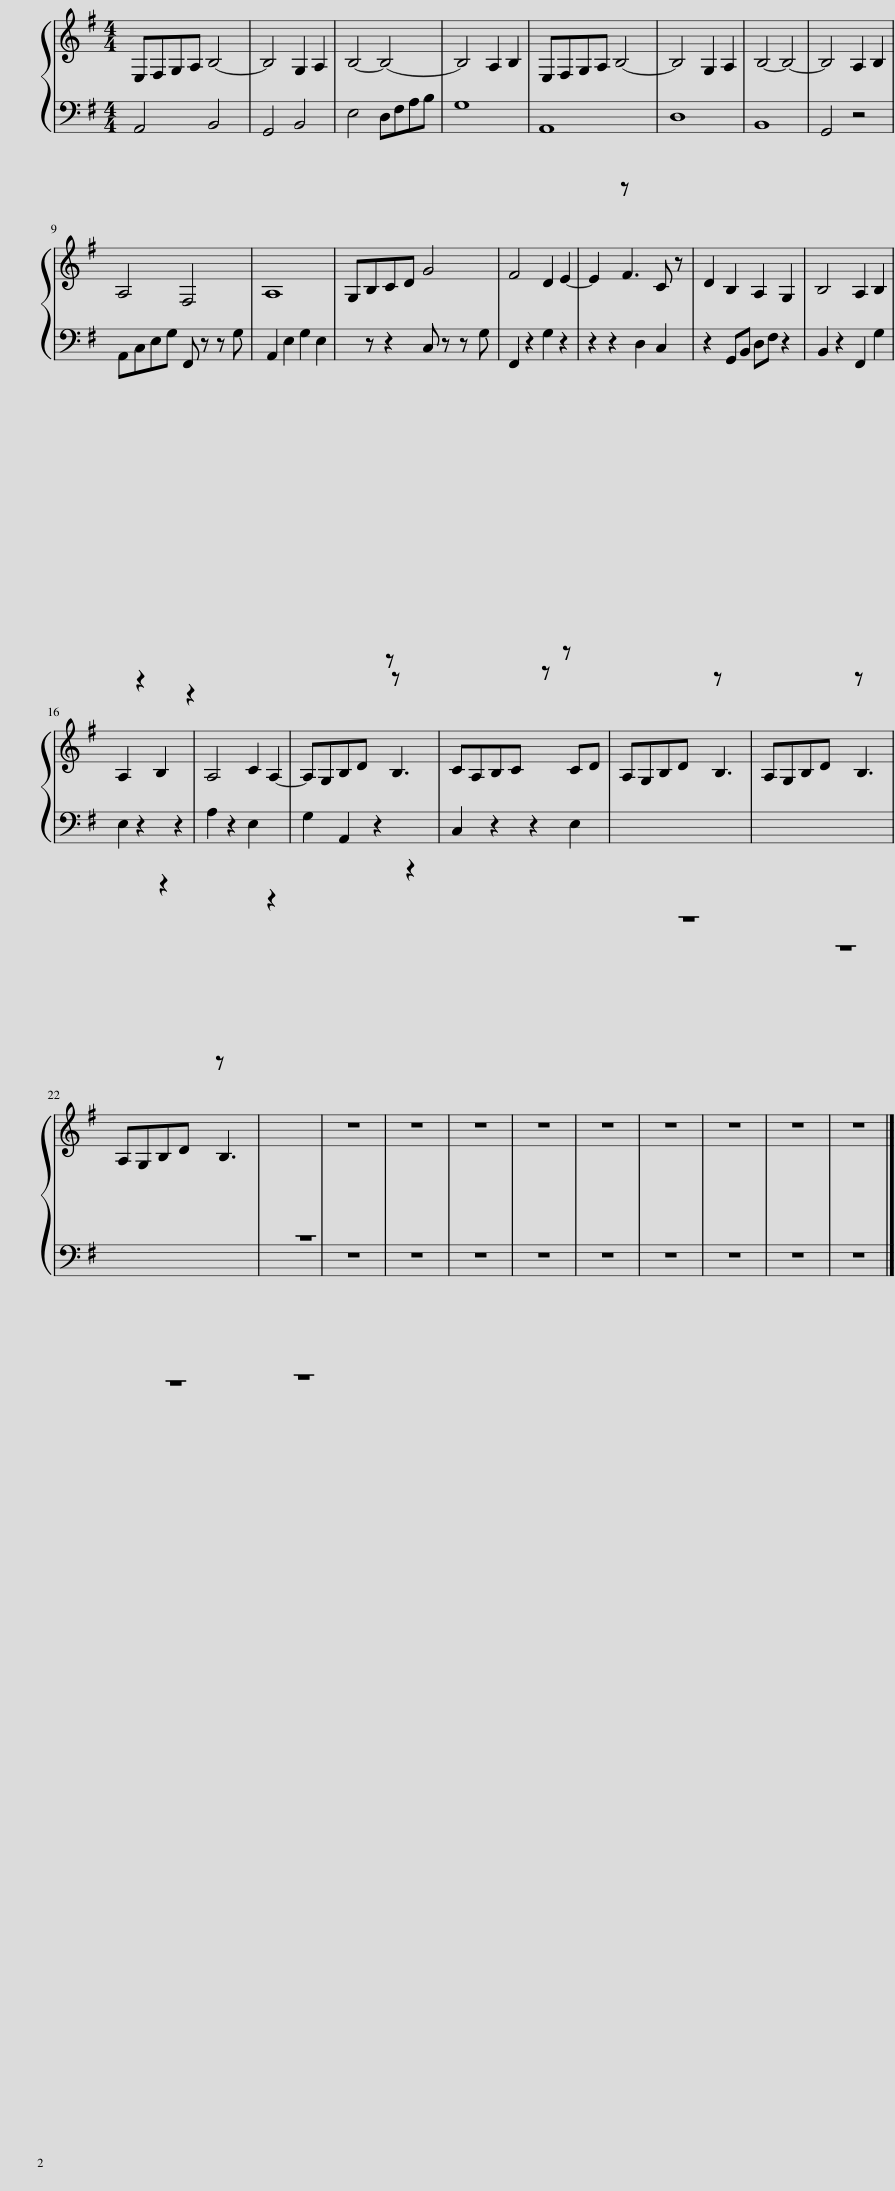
X:1
%%score { 1 | 2 }
L:1/8
M:4/4
I:linebreak $
K:G
V:1 treble
V:2 bass
V:1
 E,F,G,A, B,4- | B,4 G,2 A,2 | B,4- B,4- | B,4 A,2 B,2 | E,F,G,A, B,4- | %5
 B,4 G,2 A,2 | B,4- B,4- | B,4 A,2 B,2 |$ A,4 F,4 | A,8 | %10
 G,B,CD G4 | F4 D2 E2- | E2 z F3 C z | D2 B,2 A,2 G,2 | B,4 A,2 B,2 |$ %15
 A,2 z2 B,2 z2 | A,4 C2 A,2- | A,G,B,D z B,3 | CA,B,C z z CD | A,G,B,D z B,3 | %20
 A,G,B,D z B,3 |$ A,G,B,D z B,3 | z8 | z8 | z8 | %25
 z8 | z8 | z8 | z8 | z8 | %30
 z8 | z8 |] %32
V:2
 A,,4 B,,4 | G,,4 B,,4 | E,4 D,F,A,B, | G,8 | A,,8 | %5
 D,8 | B,,8 | G,,4 z4 |$ A,,C,E,G, F,, z z G, | A,,2 E,2 G,2 E,2 | %10
 z z z2 C, z z G, | F,,2 z2 G,2 z2 | z2 z2 D,2 C,2 | z2 G,,B,, D,F, z2 | B,,2 z2 F,,2 G,2 |$ %15
 E,2 z2 z2 z2 | A,2 z2 E,2 z2 | G,2 A,,2 z2 z2 | C,2 z2 z2 E,2 | z8 | %20
 z8 |$ z8 | z8 | z8 | z8 | %25
 z8 | z8 | z8 | z8 | z8 | %30
 z8 | z8 |] %32
